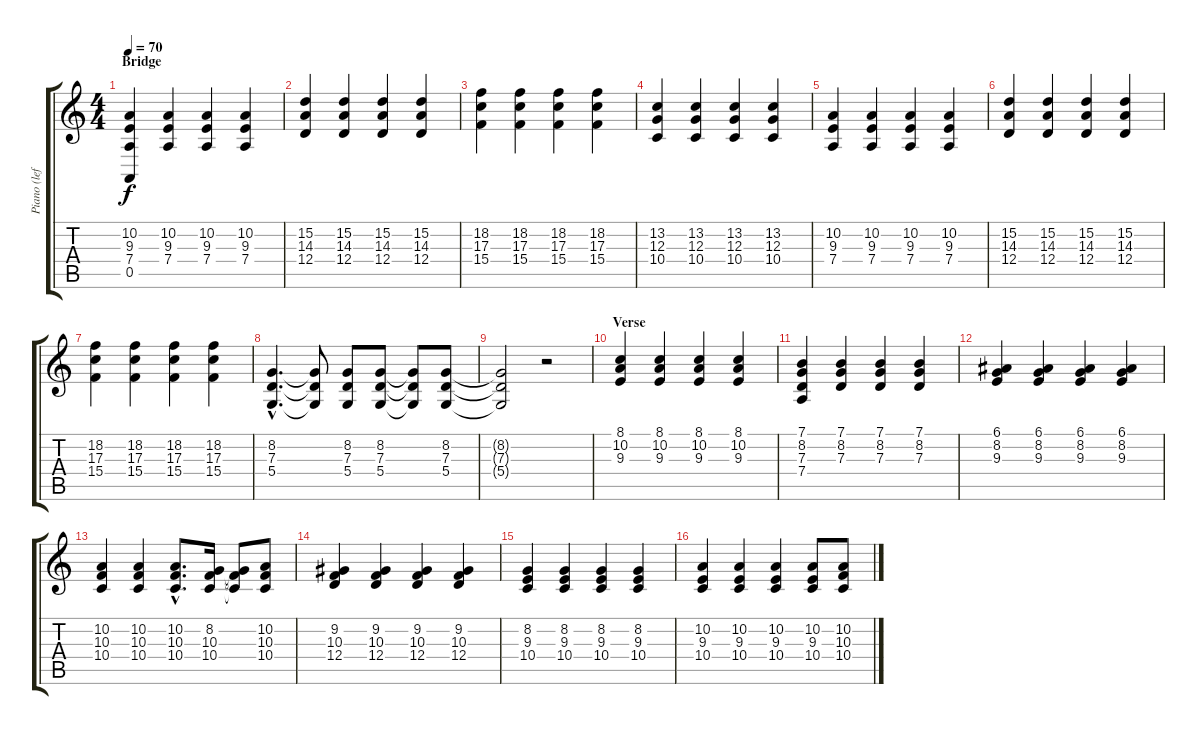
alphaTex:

\track ("Piano (left)" "Piano (lef") {instrument acousticgrandpiano}
\staff {score tabs}
\tuning (E4 B3 G3 D3 A2 E2) {hide}
\ts (4 4)
\section ("" "Bridge")
\tempo 70
\clef g2
\ks c
(10.2 9.3 7.4 0.5).4{dy f} (10.2 9.3 7.4).4 (10.2 9.3 7.4).4 (10.2 9.3 7.4).4 |
(15.2 14.3 12.4).4 (15.2 14.3 12.4).4 (15.2 14.3 12.4).4 (15.2 14.3 12.4).4 |
(18.2 17.3 15.4).4 (18.2 17.3 15.4).4 (18.2 17.3 15.4).4 (18.2 17.3 15.4).4 |
(13.2 12.3 10.4).4 (13.2 12.3 10.4).4 (13.2 12.3 10.4).4 (13.2 12.3 10.4).4 |
(10.2 9.3 7.4).4 (10.2 9.3 7.4).4 (10.2 9.3 7.4).4 (10.2 9.3 7.4).4 |
(15.2 14.3 12.4).4 (15.2 14.3 12.4).4 (15.2 14.3 12.4).4 (15.2 14.3 12.4).4 |
(18.2 17.3 15.4).4 (18.2 17.3 15.4).4 (18.2 17.3 15.4).4 (18.2 17.3 15.4).4 |
(8.2{hac} 7.3{hac} 5.4{hac}).4{d} (8.2{t} 7.3{t} 5.4{t}).8 (8.2 7.3 5.4).8 (8.2 7.3 5.4).8 (8.2{t} 7.3{t} 5.4{t}).8 (8.2 7.3 5.4).8 |
(8.2{t} 7.3{t} 5.4{t}).2 r.2 |
\section ("" "Verse")
(8.1 10.2 9.3).4 (8.1 10.2 9.3).4 (8.1 10.2 9.3).4 (8.1 10.2 9.3).4 |
(7.1 8.2 7.3 7.4).4 (7.1 8.2 7.3).4 (7.1 8.2 7.3).4 (7.1 8.2 7.3).4 |
(6.1 8.2 9.3).4 (6.1 8.2 9.3).4 (6.1 8.2 9.3).4 (6.1 8.2 9.3).4 |
(10.2 10.3 10.4).4 (10.2 10.3 10.4).4 (10.2{hac} 10.3{hac} 10.4{hac}).8{d} (8.2 10.3 10.4).16 (8.2{t} 10.3{t} 10.4{t}).8 (10.2 10.3 10.4).8 |
(9.2 10.3 12.4).4 (9.2 10.3 12.4).4 (9.2 10.3 12.4).4 (9.2 10.3 12.4).4 |
(8.2 9.3 10.4).4 (8.2 9.3 10.4).4 (8.2 9.3 10.4).4 (8.2 9.3 10.4).4 |
(10.2 9.3 10.4).4 (10.2 9.3 10.4).4 (10.2 9.3 10.4).4 (10.2 9.3 10.4).8 (10.2 10.3 10.4).8
